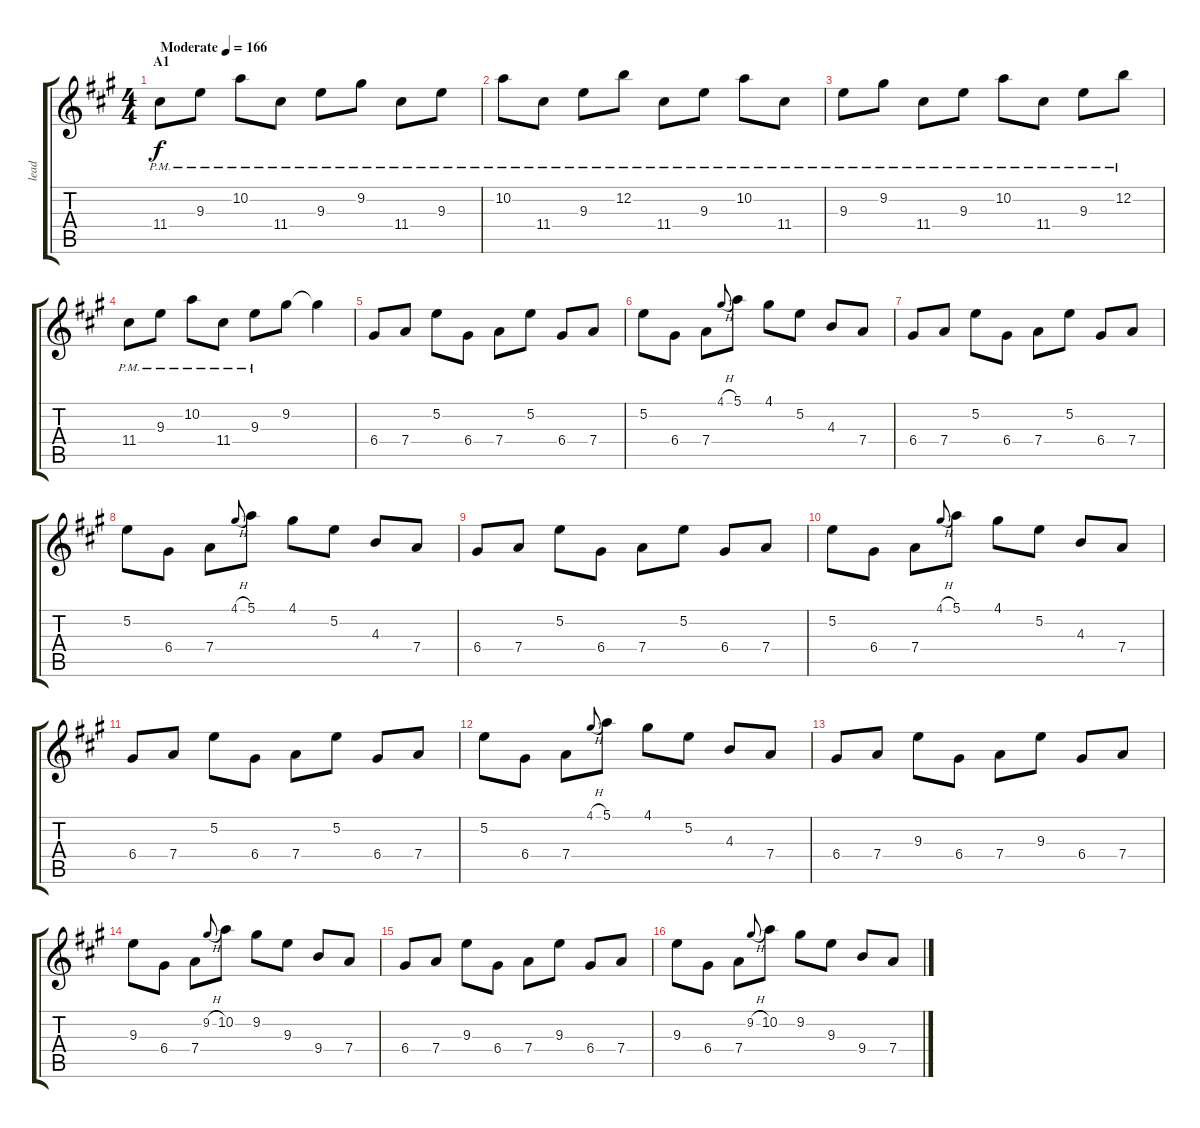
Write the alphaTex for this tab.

\track ("lead" "lead") {instrument overdrivenguitar}
\staff {score tabs}
\tuning (E4 B3 G3 D3 A2 E2) {hide}
\ts (4 4)
\section ("" "A1")
\tempo (166 "Moderate")
\clef g2
\ks a
11.4{pm}.8{dy f instrument overdrivenguitar} 9.3{pm}.8 10.2{pm}.8 11.4{pm}.8 9.3{pm}.8 9.2{pm}.8 11.4{pm}.8 9.3{pm}.8 |
10.2{pm}.8 11.4{pm}.8 9.3{pm}.8 12.2{pm}.8 11.4{pm}.8 9.3{pm}.8 10.2{pm}.8 11.4{pm}.8 |
9.3{pm}.8 9.2{pm}.8 11.4{pm}.8 9.3{pm}.8 10.2{pm}.8 11.4{pm}.8 9.3{pm}.8 12.2{pm}.8 |
11.4{pm}.8 9.3{pm}.8 10.2{pm}.8 11.4{pm}.8 9.3{pm}.8 9.2.8 9.2{t}.4 |
6.4.8 7.4.8 5.2.8 6.4.8 7.4.8 5.2.8 6.4.8 7.4.8 |
5.2.8 6.4.8 7.4.8 4.1{h}.8{gr onbeat} 5.1.8 4.1.8 5.2.8 4.3.8 7.4.8 |
6.4.8 7.4.8 5.2.8 6.4.8 7.4.8 5.2.8 6.4.8 7.4.8 |
5.2.8 6.4.8 7.4.8 4.1{h}.8{gr onbeat} 5.1.8 4.1.8 5.2.8 4.3.8 7.4.8 |
6.4.8 7.4.8 5.2.8 6.4.8 7.4.8 5.2.8 6.4.8 7.4.8 |
5.2.8 6.4.8 7.4.8 4.1{h}.8{gr onbeat} 5.1.8 4.1.8 5.2.8 4.3.8 7.4.8 |
6.4.8 7.4.8 5.2.8 6.4.8 7.4.8 5.2.8 6.4.8 7.4.8 |
5.2.8 6.4.8 7.4.8 4.1{h}.8{gr onbeat} 5.1.8 4.1.8 5.2.8 4.3.8 7.4.8 |
6.4.8 7.4.8 9.3.8 6.4.8 7.4.8 9.3.8 6.4.8 7.4.8 |
9.3.8 6.4.8 7.4.8 9.2{h}.8{gr onbeat} 10.2.8 9.2.8 9.3.8 9.4.8 7.4.8 |
6.4.8 7.4.8 9.3.8 6.4.8 7.4.8 9.3.8 6.4.8 7.4.8 |
9.3.8 6.4.8 7.4.8 9.2{h}.8{gr onbeat} 10.2.8 9.2.8 9.3.8 9.4.8 7.4.8
